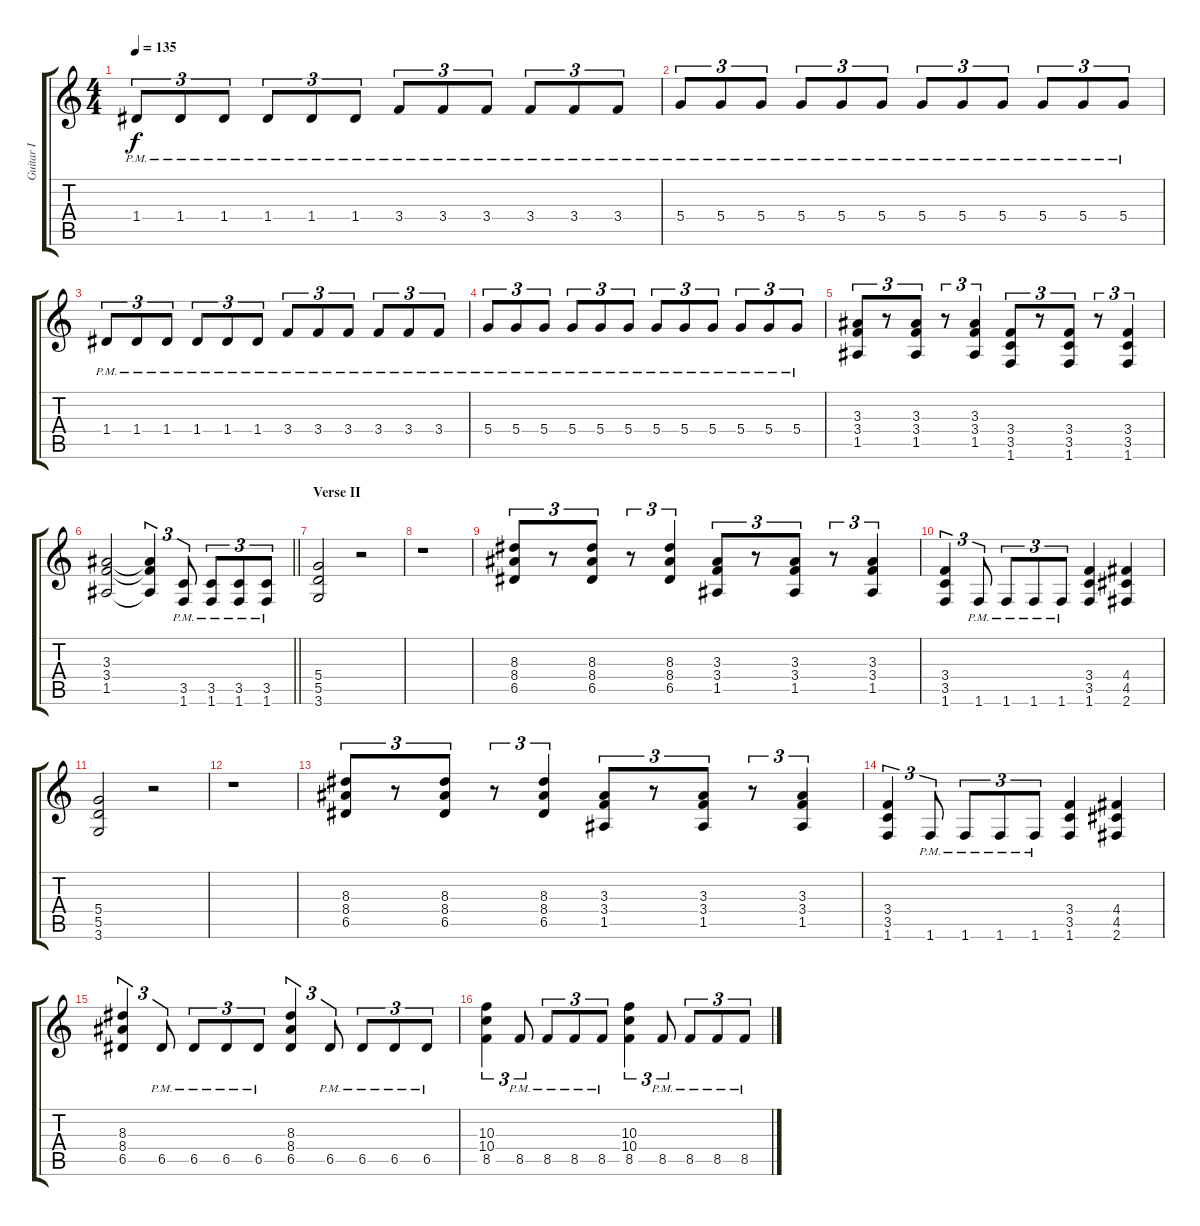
\track ("Guitar I" "Guitar I") {instrument overdrivenguitar}
\staff {score tabs}
\tuning (E4 B3 G3 D3 A2 E2) {hide}
\ts (4 4)
\tempo 135
\clef g2
\ks c
1.4{pm}.8{tu (3 2) dy f} 1.4{pm}.8{tu (3 2)} 1.4{pm}.8{tu (3 2)} 1.4{pm}.8{tu (3 2)} 1.4{pm}.8{tu (3 2)} 1.4{pm}.8{tu (3 2)} 3.4{pm}.8{tu (3 2)} 3.4{pm}.8{tu (3 2)} 3.4{pm}.8{tu (3 2)} 3.4{pm}.8{tu (3 2)} 3.4{pm}.8{tu (3 2)} 3.4{pm}.8{tu (3 2)} |
5.4{pm}.8{tu (3 2)} 5.4{pm}.8{tu (3 2)} 5.4{pm}.8{tu (3 2)} 5.4{pm}.8{tu (3 2)} 5.4{pm}.8{tu (3 2)} 5.4{pm}.8{tu (3 2)} 5.4{pm}.8{tu (3 2)} 5.4{pm}.8{tu (3 2)} 5.4{pm}.8{tu (3 2)} 5.4{pm}.8{tu (3 2)} 5.4{pm}.8{tu (3 2)} 5.4{pm}.8{tu (3 2)} |
1.4{pm}.8{tu (3 2)} 1.4{pm}.8{tu (3 2)} 1.4{pm}.8{tu (3 2)} 1.4{pm}.8{tu (3 2)} 1.4{pm}.8{tu (3 2)} 1.4{pm}.8{tu (3 2)} 3.4{pm}.8{tu (3 2)} 3.4{pm}.8{tu (3 2)} 3.4{pm}.8{tu (3 2)} 3.4{pm}.8{tu (3 2)} 3.4{pm}.8{tu (3 2)} 3.4{pm}.8{tu (3 2)} |
5.4{pm}.8{tu (3 2)} 5.4{pm}.8{tu (3 2)} 5.4{pm}.8{tu (3 2)} 5.4{pm}.8{tu (3 2)} 5.4{pm}.8{tu (3 2)} 5.4{pm}.8{tu (3 2)} 5.4{pm}.8{tu (3 2)} 5.4{pm}.8{tu (3 2)} 5.4{pm}.8{tu (3 2)} 5.4{pm}.8{tu (3 2)} 5.4{pm}.8{tu (3 2)} 5.4{pm}.8{tu (3 2)} |
(3.3 3.4 1.5).8{tu (3 2)} r.8{tu (3 2)} (3.3 3.4 1.5).8{tu (3 2)} r.8{tu (3 2)} (3.3 3.4 1.5).4{tu (3 2)} (3.4 3.5 1.6).8{tu (3 2)} r.8{tu (3 2)} (3.4 3.5 1.6).8{tu (3 2)} r.8{tu (3 2)} (3.4 3.5 1.6).4{tu (3 2)} |
\barLineRight lightlight
(3.3 3.4 1.5).2 (3.3{t} 3.4{t} 1.5{t}).4{tu (3 2)} (3.5{pm} 1.6{pm}).8{tu (3 2)} (3.5{pm} 1.6{pm}).8{tu (3 2)} (3.5{pm} 1.6{pm}).8{tu (3 2)} (3.5{pm} 1.6{pm}).8{tu (3 2)} |
\section ("" "Verse II")
(5.4 5.5 3.6).2 r.2 |
r.1 |
(8.3 8.4 6.5).8{tu (3 2)} r.8{tu (3 2)} (8.3 8.4 6.5).8{tu (3 2)} r.8{tu (3 2)} (8.3 8.4 6.5).4{tu (3 2)} (3.3 3.4 1.5).8{tu (3 2)} r.8{tu (3 2)} (3.3 3.4 1.5).8{tu (3 2)} r.8{tu (3 2)} (3.3 3.4 1.5).4{tu (3 2)} |
(3.4 3.5 1.6).4{tu (3 2)} 1.6{pm}.8{tu (3 2)} 1.6{pm}.8{tu (3 2)} 1.6{pm}.8{tu (3 2)} 1.6{pm}.8{tu (3 2)} (3.4 3.5 1.6).4 (4.4 4.5 2.6).4 |
(5.4 5.5 3.6).2 r.2 |
r.1 |
(8.3 8.4 6.5).8{tu (3 2)} r.8{tu (3 2)} (8.3 8.4 6.5).8{tu (3 2)} r.8{tu (3 2)} (8.3 8.4 6.5).4{tu (3 2)} (3.3 3.4 1.5).8{tu (3 2)} r.8{tu (3 2)} (3.3 3.4 1.5).8{tu (3 2)} r.8{tu (3 2)} (3.3 3.4 1.5).4{tu (3 2)} |
(3.4 3.5 1.6).4{tu (3 2)} 1.6{pm}.8{tu (3 2)} 1.6{pm}.8{tu (3 2)} 1.6{pm}.8{tu (3 2)} 1.6{pm}.8{tu (3 2)} (3.4 3.5 1.6).4 (4.4 4.5 2.6).4 |
(8.3 8.4 6.5).4{tu (3 2)} 6.5{pm}.8{tu (3 2)} 6.5{pm}.8{tu (3 2)} 6.5{pm}.8{tu (3 2)} 6.5{pm}.8{tu (3 2)} (8.3 8.4 6.5).4{tu (3 2)} 6.5{pm}.8{tu (3 2)} 6.5{pm}.8{tu (3 2)} 6.5{pm}.8{tu (3 2)} 6.5{pm}.8{tu (3 2)} |
(10.3 10.4 8.5).4{tu (3 2)} 8.5{pm}.8{tu (3 2)} 8.5{pm}.8{tu (3 2)} 8.5{pm}.8{tu (3 2)} 8.5{pm}.8{tu (3 2)} (10.3 10.4 8.5).4{tu (3 2)} 8.5{pm}.8{tu (3 2)} 8.5{pm}.8{tu (3 2)} 8.5{pm}.8{tu (3 2)} 8.5{pm}.8{tu (3 2)}
